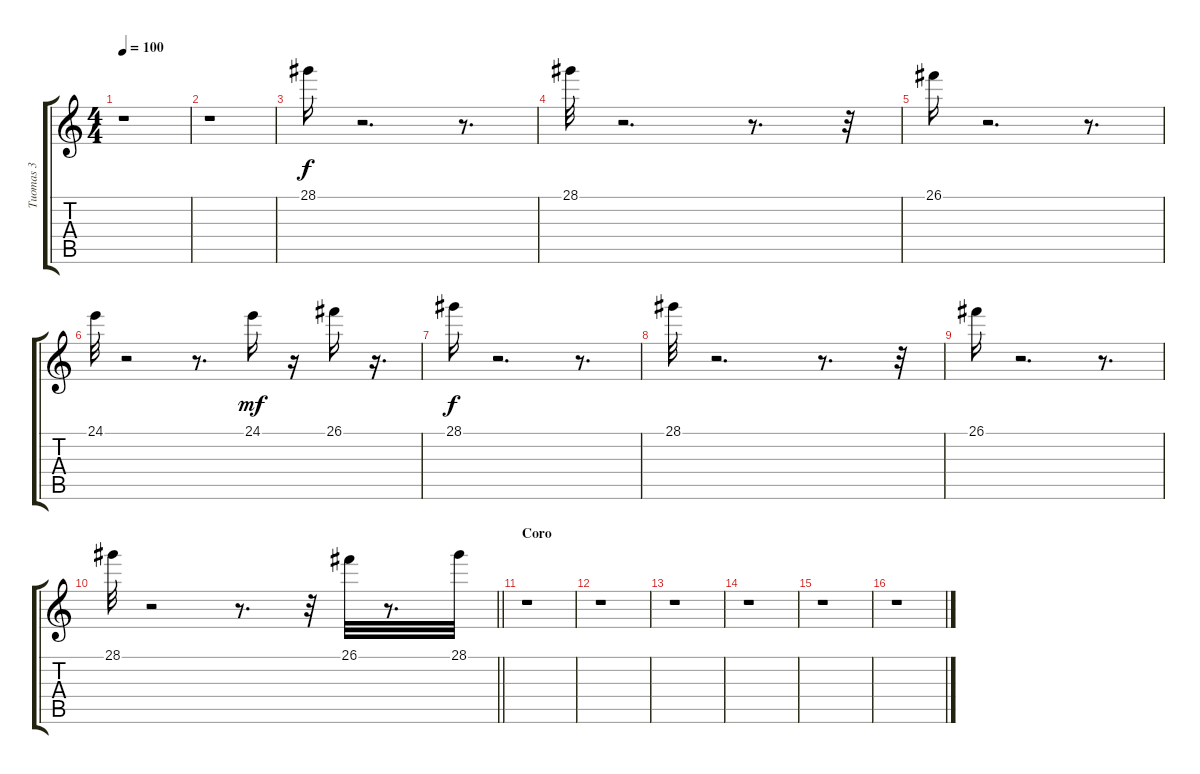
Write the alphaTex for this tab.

\track ("Tuomas 3" "Tuomas 3") {instrument fx3crystal}
\staff {score tabs}
\tuning (E4 B3 G3 D3 A2 E2) {hide}
\ts (4 4)
\tempo 100
\clef g2
\ks c
r.1{dy f} |
r.1 |
28.1.16 r.2{d} r.8{d} |
28.1.32 r.2{d} r.8{d} r.32 |
26.1.16 r.2{d} r.8{d} |
24.1.32 r.2 r.8{d} 24.1.16{dy mf} r.16 26.1.16 r.16{d} |
28.1.16{dy f} r.2{d} r.8{d} |
28.1.32 r.2{d} r.8{d} r.32 |
26.1.16 r.2{d} r.8{d} |
\barLineRight lightlight
28.1.32 r.2 r.8{d} r.32 26.1.32 r.8{d} 28.1.32 |
\section ("" "Coro")
r.1 |
r.1 |
r.1 |
r.1 |
r.1 |
r.1
